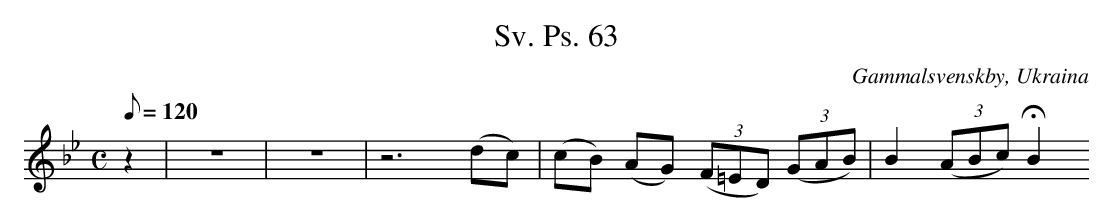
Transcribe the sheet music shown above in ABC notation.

X:1
T:Sv. Ps. 63
O:Gammalsvenskby, Ukraina
M:C
L:1/8
K:Bb
Q:120
z2|z8|z8|z6(dc)|(cB) (AG) (3(F=ED) (3(GAB)|B2 (3(ABc)!fermata!B2
